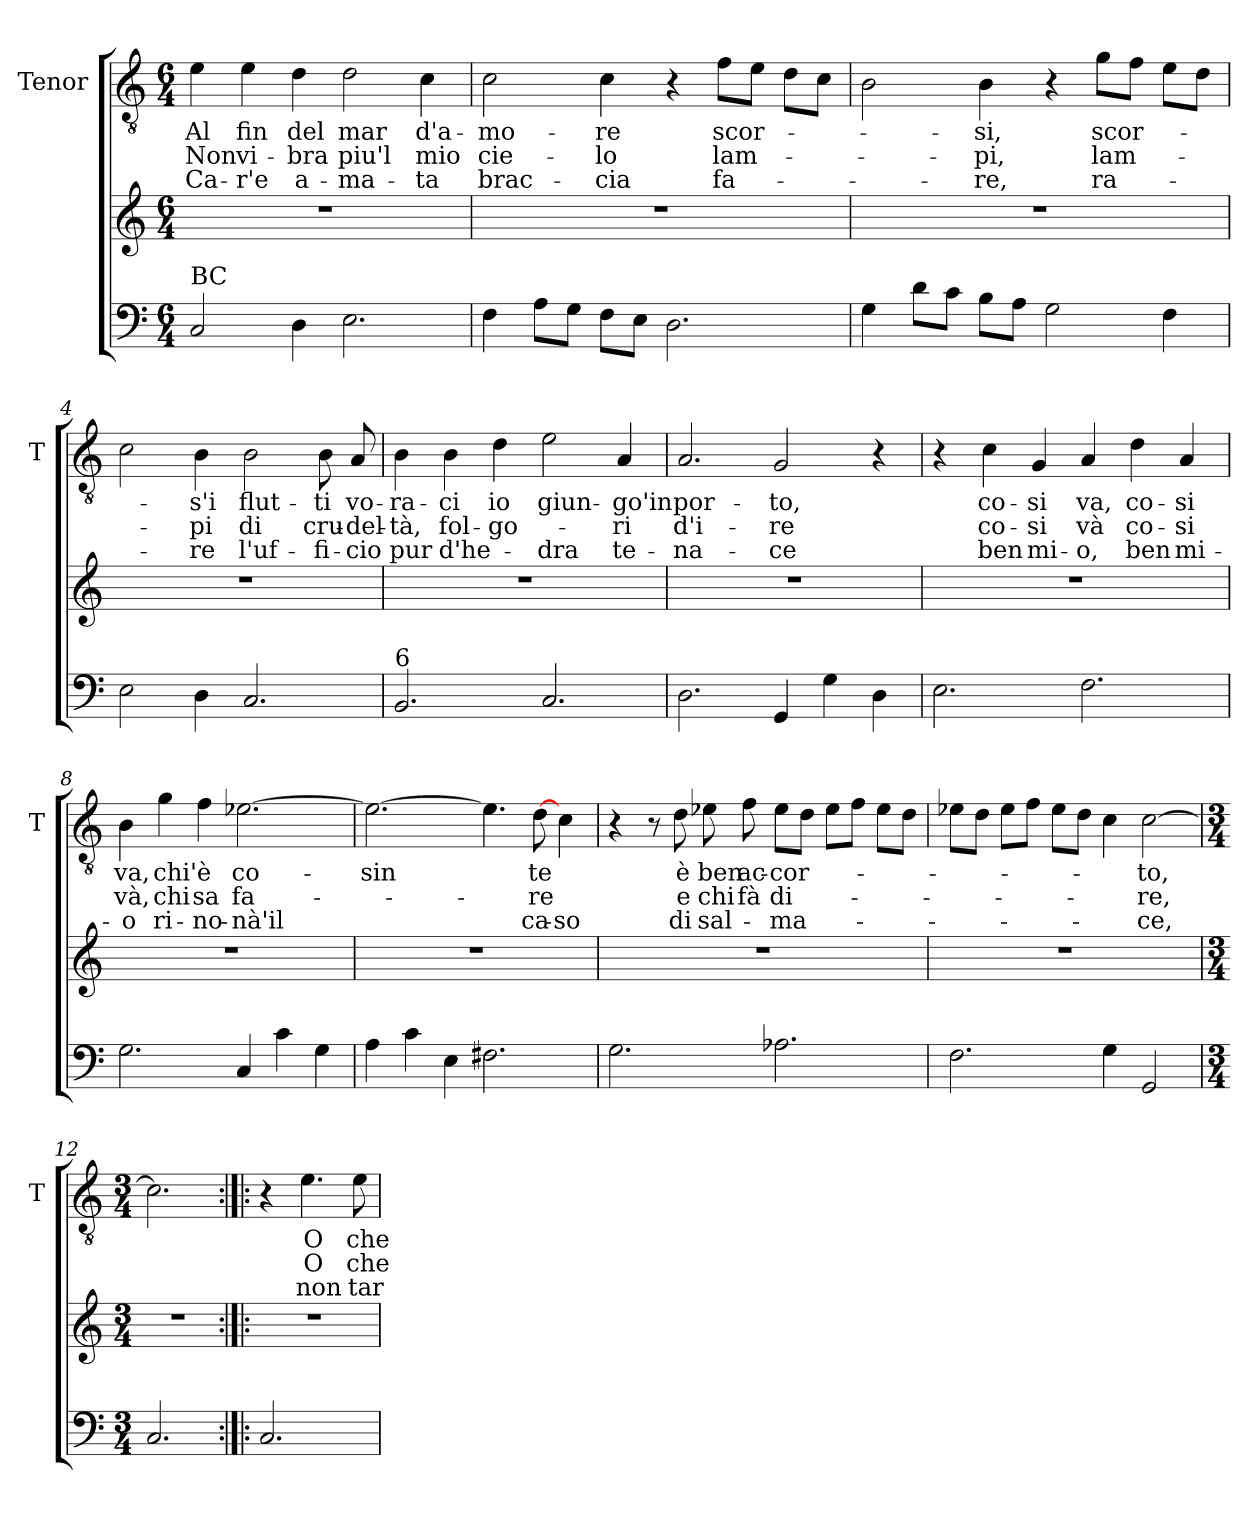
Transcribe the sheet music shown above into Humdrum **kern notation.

**kern	**kern	**kern	**text	**text	**text
*part2	*part2	*part1	*part1	*part1	*part1
*staff3	*staff2	*staff1	*staff1	*staff1	*staff1
*	*	*I"Tenor	*	*	*
*	*	*I'T	*	*	*
*clefF4	*clefG2	*clefGv2	*	*	*
*k[]	*k[]	*k[]	*	*	*
*C:	*C:	*C:	*	*	*
*M6/4	*M6/4	*M6/4	*	*	*
=1	=1	=1	=1	=1	=1
!LO:TX:a:t=BC	!	!	!	!	!
!	!	!	!LO:LY:b	!LO:LY:b	!LO:LY:b
2C/	1.r	4e\	Al	Non	Ca-
!	!	!	!LO:LY:b	!LO:LY:b	!LO:LY:b
.	.	4e\	fin	vi-	-r'e
!	!	!	!LO:LY:b	!LO:LY:b	!LO:LY:b
4D\	.	4d\	del	-bra	a-
!	!	!	!LO:LY:b	!LO:LY:b	!LO:LY:b
2.E\	.	2d\	mar	piu'l	-ma-
!	!	!	!LO:LY:b	!LO:LY:b	!LO:LY:b
.	.	4c\	d'a-	mio	-ta
=2	=2	=2	=2	=2	=2
!	!	!	!LO:LY:b	!LO:LY:b	!LO:LY:b
4F\	1.r	2c\	-mo-	cie-	brac-
8A\L	.	.	.	.	.
8G\J	.	.	.	.	.
!	!	!	!LO:LY:b	!LO:LY:b	!LO:LY:b
8F\L	.	4c\	-re	-lo	-cia
8E\J	.	.	.	.	.
2.D\	.	4r	.	.	.
!	!	!	!LO:LY:b	!LO:LY:b	!LO:LY:b
.	.	8f\L	scor-	lam-	fa-
.	.	8e\J	.	.	.
.	.	8d\L	.	.	.
.	.	8c\J	.	.	.
=3	=3	=3	=3	=3	=3
4G\	1.r	2B\	.	.	.
8d\L	.	.	.	.	.
8c\J	.	.	.	.	.
!	!	!	!LO:LY:b	!LO:LY:b	!LO:LY:b
8B\L	.	4B\	-si,	-pi,	-re,
8A\J	.	.	.	.	.
2G\	.	4r	.	.	.
!	!	!	!LO:LY:b	!LO:LY:b	!LO:LY:b
.	.	8g\L	scor-	lam-	ra-
.	.	8f\J	.	.	.
4F\	.	8e\L	.	.	.
.	.	8d\J	.	.	.
=4	=4	=4	=4	=4	=4
2E\	1.r	2c\	.	.	.
!	!	!	!LO:LY:b	!LO:LY:b	!LO:LY:b
4D\	.	4B\	-s'i	-pi	-re
!	!	!	!LO:LY:b	!LO:LY:b	!LO:LY:b
2.C/	.	2B\	flut-	di	l'uf-
!	!	!	!LO:LY:b	!LO:LY:b	!LO:LY:b
.	.	8B\	-ti	cru-	-fi-
!	!	!	!LO:LY:b	!LO:LY:b	!LO:LY:b
.	.	8A/	vo-	-del-	-cio
!!LO:LB:g=z
=5	=5	=5	=5	=5	=5
!LO:TX:a:t=6	!	!	!	!	!
!	!	!	!LO:LY:b	!LO:LY:b	!LO:LY:b
2.BB/	1.r	4B\	-ra-	-tà,	pur
!	!	!	!LO:LY:b	!LO:LY:b	!LO:LY:b
.	.	4B\	-ci	fol-	d'he-
!	!	!	!LO:LY:b	!LO:LY:b	!
.	.	4d\	io	-go-	.
!	!	!	!LO:LY:b	!	!LO:LY:b
2.C/	.	2e\	giun-	.	-dra
!	!	!	!LO:LY:b	!LO:LY:b	!LO:LY:b
.	.	4A/	-go'in	-ri	te-
=6	=6	=6	=6	=6	=6
!	!	!	!LO:LY:b	!LO:LY:b	!LO:LY:b
2.D\	1.r	2.A/	por-	d'i-	-na-
!	!	!	!LO:LY:b	!LO:LY:b	!LO:LY:b
4GG/	.	2G/	-to,	-re	-ce
4G\	.	.	.	.	.
4D\	.	4r	.	.	.
=7	=7	=7	=7	=7	=7
2.E\	1.r	4r	.	.	.
!	!	!	!LO:LY:b	!LO:LY:b	!LO:LY:b
.	.	4c\	co-	co-	ben
!	!	!	!LO:LY:b	!LO:LY:b	!LO:LY:b
.	.	4G/	-si	-si	mi-
!	!	!	!LO:LY:b	!LO:LY:b	!LO:LY:b
2.F\	.	4A/	va,	và	-o,
!	!	!	!LO:LY:b	!LO:LY:b	!LO:LY:b
.	.	4d\	co-	co-	ben
!	!	!	!LO:LY:b	!LO:LY:b	!LO:LY:b
.	.	4A/	-si	-si	mi-
=8	=8	=8	=8	=8	=8
!	!	!	!LO:LY:b	!LO:LY:b	!LO:LY:b
2.G\	1.r	4B\	va,	và,	-o
!	!	!	!LO:LY:b	!LO:LY:b	!LO:LY:b
.	.	4g\	chi'è	chi	ri-
!	!	!	!	!LO:LY:b	!LO:LY:b
.	.	4f\	.	sa	-no-
!	!	!	!LO:LY:b	!LO:LY:b	!LO:LY:b
4C/	.	[2.e-X\	co-	fa-	-nà'il
4c\	.	.	.	.	.
4G\	.	.	.	.	.
!!LO:LB:g=z
=9	=9	=9	=9	=9	=9
!	!	!	!LO:LY:b	!	!
4A\	1.r	2.e-\_	-sin	.	.
4c\	.	.	.	.	.
4E\	.	.	.	.	.
2.F#X\	.	4.e-\]	.	.	.
!	!	!	!LO:LY:b	!LO:LY:b	!LO:LY:b
.	.	[8d\	te	-re	ca-
!	!	!	!	!	!LO:LY:b
.	.	4c\	.	.	-so
=10	=10	=10	=10	=10	=10
2.G\	1.r	4r	.	.	.
.	.	8r	.	.	.
!	!	!	!LO:LY:b	!LO:LY:b	!LO:LY:b
.	.	8d\	è	e	di
!	!	!	!LO:LY:b	!LO:LY:b	!LO:LY:b
.	.	8e-X\	ben	chi	sal-
!	!	!	!LO:LY:b	!LO:LY:b	!
.	.	8f\	ac-	fà	.
!	!	!	!LO:LY:b	!LO:LY:b	!LO:LY:b
2.A-X\	.	8e-\L	-cor-	di-	-ma-
.	.	8d\J	.	.	.
.	.	8e-\L	.	.	.
.	.	8f\J	.	.	.
.	.	8e-\L	.	.	.
.	.	8d\J	.	.	.
=11	=11	=11	=11	=11	=11
2.F\	1.r	8e-X\L	.	.	.
.	.	8d\J	.	.	.
.	.	8e-\L	.	.	.
.	.	8f\J	.	.	.
.	.	8e-\L	.	.	.
.	.	8d\J	.	.	.
4G\	.	4c\	.	.	.
!	!	!	!LO:LY:b	!LO:LY:b	!LO:LY:b
2GG/	.	[2c\	-to,	-re,	-ce,
=12	=12	=12	=12	=12	=12
*M3/4	*M3/4	*M3/4	*	*	*
2.C/	2.r	2.c\]	.	.	.
!!LO:PB:g=z
=13:|!|:	=13:|!|:	=13:|!|:	=13:|!|:	=13:|!|:	=13:|!|:
2.C/	2.r	4r	.	.	.
!	!	!	!LO:LY:b	!LO:LY:b	!LO:LY:b
.	.	4.e\	O	O	non
!	!	!	!LO:LY:b	!LO:LY:b	!LO:LY:b
.	.	8e\	che	che	tar-
=	=	=	=	=	=
*-	*-	*-	*-	*-	*-
